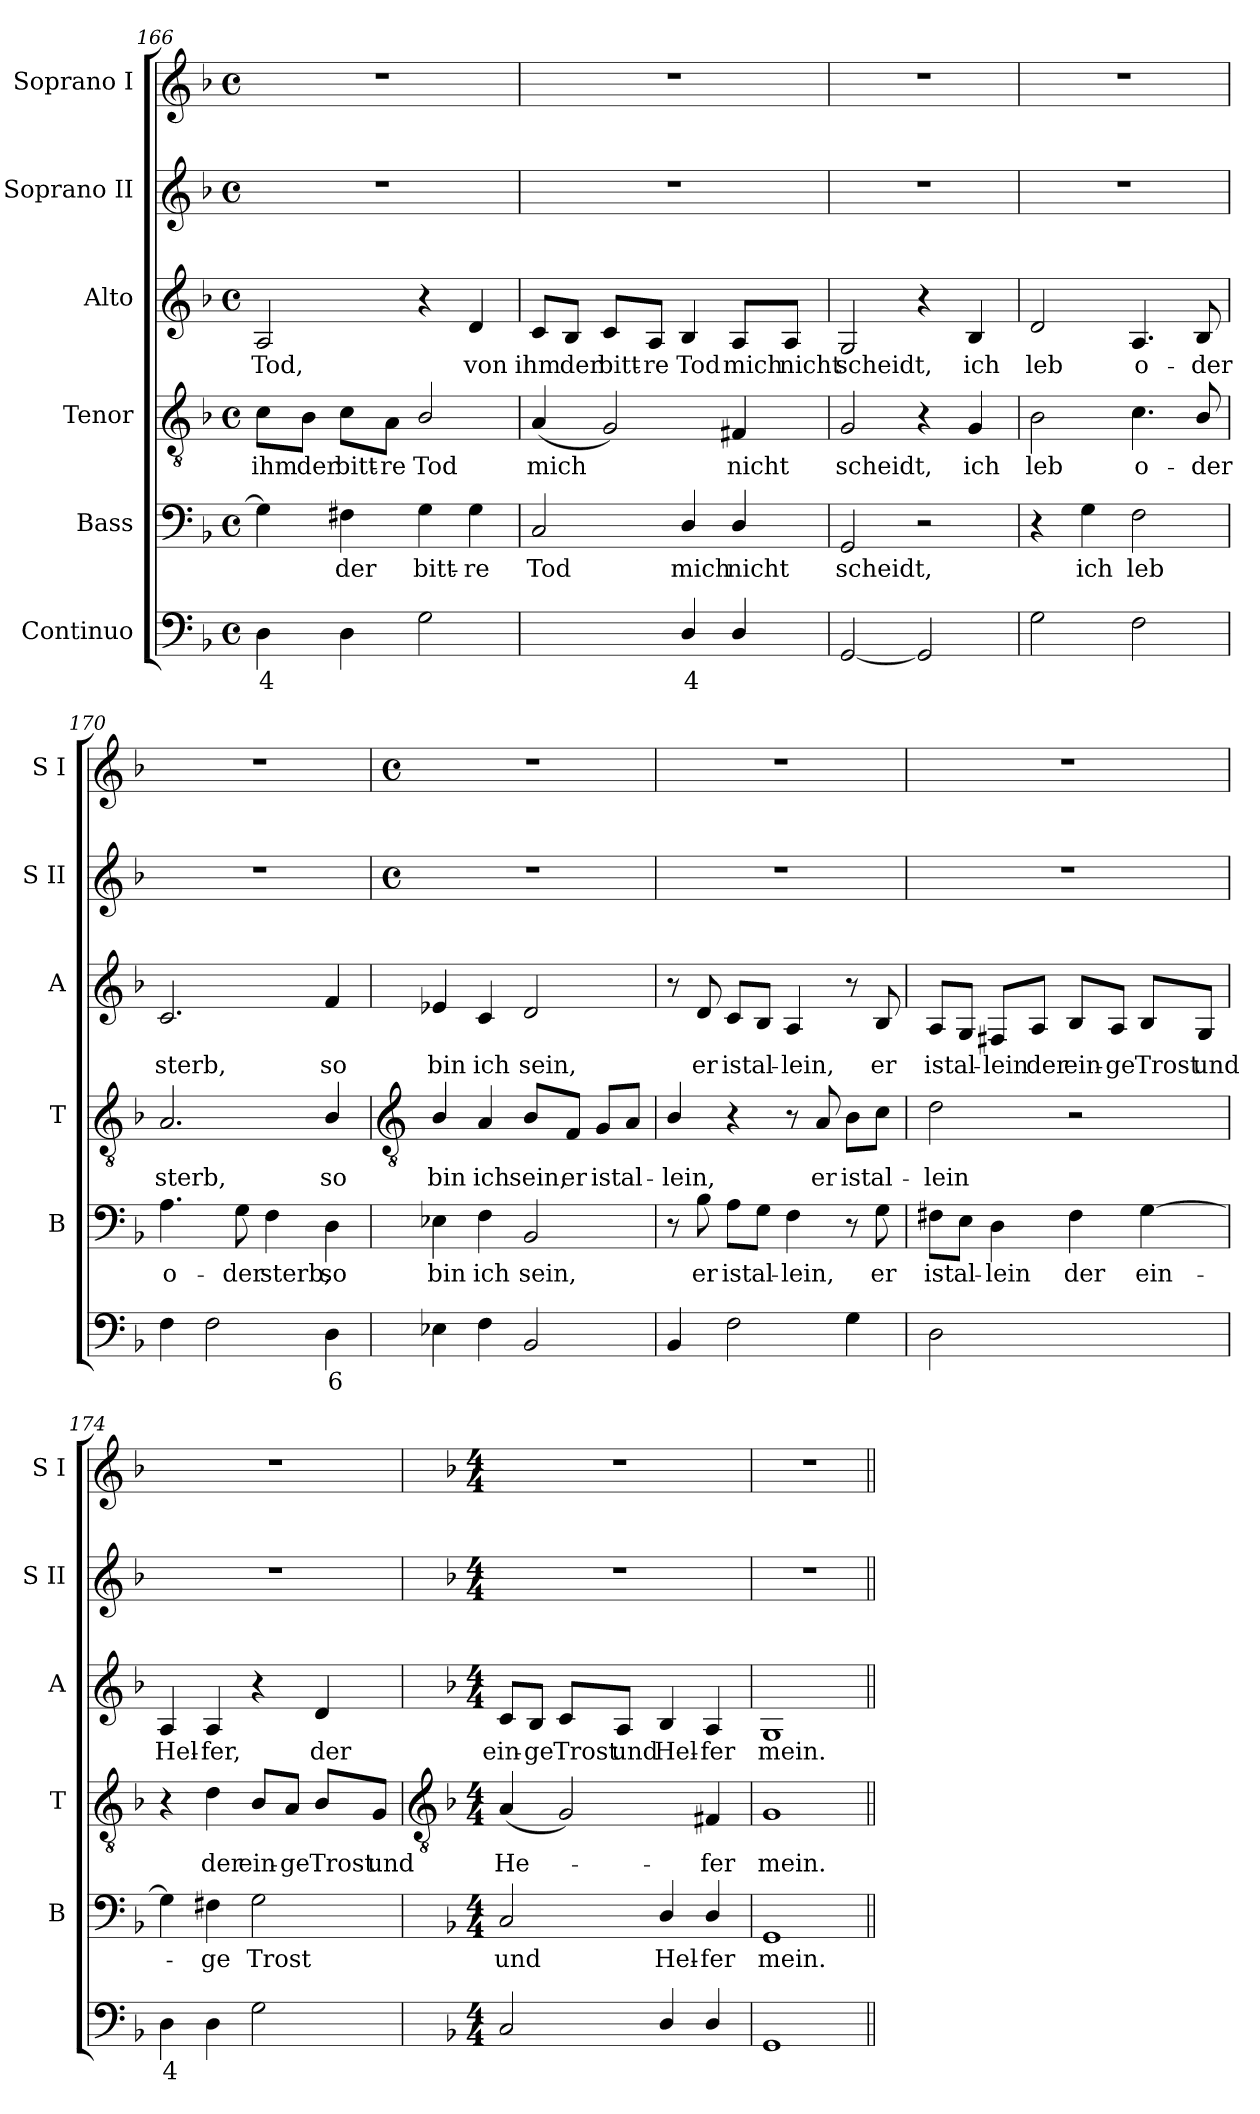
**kern	**text	**text	**kern	**text	**kern	**text	**kern	**text	**kern	**kern
*part6	*part6	*part6	*part5	*part5	*part4	*part4	*part3	*part3	*part2	*part1
*staff6	*staff6	*staff6	*staff5	*staff5	*staff4	*staff4	*staff3	*staff3	*staff2	*staff1
*I"Continuo	*	*	*I"Bass	*	*I"Tenor	*	*I"Alto	*	*I"Soprano II	*I"Soprano I
*	*	*	*I'B	*	*I'T	*	*I'A	*	*I'S II	*I'S I
!!LO:LB:g=z
*clefF4	*	*	*clefF4	*	*clefGv2	*	*clefG2	*	*clefG2	*clefG2
*k[b-]	*	*	*k[b-]	*	*k[b-]	*	*k[b-]	*	*k[b-]	*k[b-]
*F:	*	*	*F:	*	*F:	*	*F:	*	*F:	*F:
*M4/4	*	*	*M4/4	*	*M4/4	*	*M4/4	*	*M4/4	*M4/4
*met(c)	*	*	*met(c)	*	*met(c)	*	*met(c)	*	*met(c)	*met(c)
=166	=166	=166	=166	=166	=166	=166	=166	=166	=166	=166
!	!LO:LY:b	!	!	!	!	!LO:LY:b	!	!LO:LY:b	!	!
4D	4	.	4G]	.	8c\L	ihm	2A	Tod,	1r	1r
!	!	!	!	!	!	!LO:LY:b	!	!	!	!
.	.	.	.	.	8B-\J	der	.	.	.	.
!	!	!	!	!LO:LY:b	!	!LO:LY:b	!	!	!	!
4D	.	.	4F#X	der	8c\L	bitt-	.	.	.	.
!	!	!	!	!	!	!LO:LY:b	!	!	!	!
.	.	.	.	.	8A\J	-re	.	.	.	.
!	!	!	!	!LO:LY:b	!	!LO:LY:b	!	!	!	!
2G	.	.	4G	bitt-	2B-/	Tod	4r	.	.	.
!	!	!	!	!LO:LY:b	!	!	!	!LO:LY:b	!	!
.	.	.	4G	-re	.	.	4d	von	.	.
=167	=167	=167	=167	=167	=167	=167	=167	=167	=167	=167
!	!LO:LY:b	!	!	!LO:LY:b	!	!LO:LY:b	!	!LO:LY:b	!	!
[4Cyy	6	.	2C	Tod	(<4A	mich	8c/L	ihm	1r	1r
!	!	!	!	!	!	!	!	!LO:LY:b	!	!
.	.	.	.	.	.	.	8B-/J	der	.	.
!	!	!LO:LY:b	!	!	!	!	!	!LO:LY:b	!	!
4Cyy]	.	5	.	.	2G)	.	8c/L	bitt-	.	.
!	!	!	!	!	!	!	!	!LO:LY:b	!	!
.	.	.	.	.	.	.	8A/J	-re	.	.
!	!LO:LY:b	!	!	!LO:LY:b	!	!	!	!LO:LY:b	!	!
4D/	4	.	4D/	mich	.	.	4B-	Tod	.	.
!	!	!	!	!LO:LY:b	!	!LO:LY:b	!	!LO:LY:b	!	!
4D/	.	.	4D/	nicht	4F#X	nicht	8A/L	mich	.	.
!	!	!	!	!	!	!	!	!LO:LY:b	!	!
.	.	.	.	.	.	.	8A/J	nicht	.	.
=168	=168	=168	=168	=168	=168	=168	=168	=168	=168	=168
!	!	!	!	!LO:LY:b	!	!LO:LY:b	!	!LO:LY:b	!	!
[2GG	.	.	2GG	scheidt,	2G	scheidt,	2G	scheidt,	1r	1r
2GG]	.	.	2r	.	4r	.	4r	.	.	.
!	!	!	!	!	!	!LO:LY:b	!	!LO:LY:b	!	!
.	.	.	.	.	4G	ich	4B-	ich	.	.
=169	=169	=169	=169	=169	=169	=169	=169	=169	=169	=169
!	!	!	!	!	!	!LO:LY:b	!	!LO:LY:b	!	!
2G	.	.	4r	.	2B-	leb	2d	leb	1r	1r
!	!	!	!	!LO:LY:b	!	!	!	!	!	!
.	.	.	4G	ich	.	.	.	.	.	.
!	!	!	!	!LO:LY:b	!	!LO:LY:b	!	!LO:LY:b	!	!
2F	.	.	2F	leb	4.c	o-	4.A	o-	.	.
!	!	!	!	!	!	!LO:LY:b	!	!LO:LY:b	!	!
.	.	.	.	.	8B-/	-der	8B-	-der	.	.
=170	=170	=170	=170	=170	=170	=170	=170	=170	=170	=170
!	!	!	!	!LO:LY:b	!	!LO:LY:b	!	!LO:LY:b	!	!
4F	.	.	4.A	o-	2.A	sterb,	2.c	sterb,	1r	1r
2F	.	.	.	.	.	.	.	.	.	.
!	!	!	!	!LO:LY:b	!	!	!	!	!	!
.	.	.	8G	-der	.	.	.	.	.	.
!	!	!	!	!LO:LY:b	!	!	!	!	!	!
.	.	.	4F	sterb,	.	.	.	.	.	.
!	!LO:LY:b	!	!	!LO:LY:b	!	!LO:LY:b	!	!LO:LY:b	!	!
4D	6	.	4D	so	4B-/	so	4f	so	.	.
!!LO:LB:g=z
=171	=171	=171	=171	=171	=171	=171	=171	=171	=171	=171
*	*	*	*	*	*clefGv2	*	*	*	*	*
*	*	*	*	*	*	*	*	*	*M4/4	*M4/4
*	*	*	*	*	*	*	*	*	*met(c)	*met(c)
!	!	!	!	!LO:LY:b	!	!LO:LY:b	!	!LO:LY:b	!	!
4E-X	.	.	4E-X	bin	4B-/	bin	4e-X	bin	1r	1r
!	!	!	!	!LO:LY:b	!	!LO:LY:b	!	!LO:LY:b	!	!
4F	.	.	4F	ich	4A	ich	4c	ich	.	.
!	!	!	!	!LO:LY:b	!	!LO:LY:b	!	!LO:LY:b	!	!
2BB-	.	.	2BB-	sein,	8B-/L	sein,	2d	sein,	.	.
!	!	!	!	!	!	!LO:LY:b	!	!	!	!
.	.	.	.	.	8F/J	er	.	.	.	.
!	!	!	!	!	!	!LO:LY:b	!	!	!	!
.	.	.	.	.	8G/L	ist	.	.	.	.
!	!	!	!	!	!	!LO:LY:b	!	!	!	!
.	.	.	.	.	8A/J	al-	.	.	.	.
=172	=172	=172	=172	=172	=172	=172	=172	=172	=172	=172
!	!	!	!	!	!	!LO:LY:b	!	!	!	!
4BB-	.	.	8r	.	4B-/	-lein,	8r	.	1r	1r
!	!	!	!	!LO:LY:b	!	!	!	!LO:LY:b	!	!
.	.	.	8B-	er	.	.	8d	er	.	.
!	!	!	!	!LO:LY:b	!	!	!	!LO:LY:b	!	!
2F	.	.	8A\L	ist	4r	.	8c/L	ist	.	.
!	!	!	!	!LO:LY:b	!	!	!	!LO:LY:b	!	!
.	.	.	8G\J	al-	.	.	8B-/J	al-	.	.
!	!	!	!	!LO:LY:b	!	!	!	!LO:LY:b	!	!
.	.	.	4F	-lein,	8r	.	4A	-lein,	.	.
!	!	!	!	!	!	!LO:LY:b	!	!	!	!
.	.	.	.	.	8A	er	.	.	.	.
!	!	!	!	!	!	!LO:LY:b	!	!	!	!
4G	.	.	8r	.	8B-\L	ist	8r	.	.	.
!	!	!	!	!LO:LY:b	!	!LO:LY:b	!	!LO:LY:b	!	!
.	.	.	8G	er	8c\J	al-	8B-	er	.	.
=173	=173	=173	=173	=173	=173	=173	=173	=173	=173	=173
!	!	!	!	!LO:LY:b	!	!LO:LY:b	!	!LO:LY:b	!	!
2D	.	.	8F#X\L	ist	2d	-lein	8A/L	ist	1r	1r
!	!	!	!	!LO:LY:b	!	!	!	!LO:LY:b	!	!
.	.	.	8E\J	al-	.	.	8G/J	al-	.	.
!	!	!	!	!LO:LY:b	!	!	!	!LO:LY:b	!	!
.	.	.	4D	-lein	.	.	8F#X/L	-lein	.	.
!	!	!	!	!	!	!	!	!LO:LY:b	!	!
.	.	.	.	.	.	.	8A/J	der	.	.
!	!LO:LY:b	!	!	!LO:LY:b	!	!	!	!LO:LY:b	!	!
[4Dyy	6	.	4F#	der	2r	.	8B-/L	ein-	.	.
!	!	!	!	!	!	!	!	!LO:LY:b	!	!
.	.	.	.	.	.	.	8A/J	-ge	.	.
!	!LO:LY:b	!LO:LY:b	!	!LO:LY:b	!	!	!	!LO:LY:b	!	!
4Dyy]	6	4	[4G	ein-	.	.	8B-/L	Trost	.	.
!	!	!	!	!	!	!	!	!LO:LY:b	!	!
.	.	.	.	.	.	.	8G/J	und	.	.
=174	=174	=174	=174	=174	=174	=174	=174	=174	=174	=174
!	!LO:LY:b	!	!	!	!	!	!	!LO:LY:b	!	!
4D	4	.	4G]	.	4r	.	4A	Hel-	1r	1r
!	!	!	!	!LO:LY:b	!	!LO:LY:b	!	!LO:LY:b	!	!
4D	.	.	4F#X	ge	4d	der	4A	-fer,	.	.
!	!	!	!	!LO:LY:b	!	!LO:LY:b	!	!	!	!
2G	.	.	2G	Trost	8B-/L	ein-	4r	.	.	.
!	!	!	!	!	!	!LO:LY:b	!	!	!	!
.	.	.	.	.	8A/J	-ge	.	.	.	.
!	!	!	!	!	!	!LO:LY:b	!	!LO:LY:b	!	!
.	.	.	.	.	8B-/L	Trost	4d	der	.	.
!	!	!	!	!	!	!LO:LY:b	!	!	!	!
.	.	.	.	.	8G/J	und	.	.	.	.
!!LO:LB:g=z
=175	=175	=175	=175	=175	=175	=175	=175	=175	=175	=175
*	*	*	*	*	*clefGv2	*	*	*	*	*
*	*	*	*	*	*	*	*	*	*k[b-]	*k[b-]
*	*	*	*	*	*	*	*	*	*F:	*F:
*M4/4	*	*	*M4/4	*	*M4/4	*	*M4/4	*	*M4/4	*M4/4
!	!	!	!	!LO:LY:b	!	!LO:LY:b	!	!LO:LY:b	!	!
2C	.	.	2C	und	(<4A	He-	8c/L	ein-	1r	1r
!	!	!	!	!	!	!	!	!LO:LY:b	!	!
.	.	.	.	.	.	.	8B-/J	-ge	.	.
!	!	!	!	!	!	!	!	!LO:LY:b	!	!
.	.	.	.	.	2G)	.	8c/L	Trost	.	.
!	!	!	!	!	!	!	!	!LO:LY:b	!	!
.	.	.	.	.	.	.	8A/J	und	.	.
!	!	!	!	!LO:LY:b	!	!	!	!LO:LY:b	!	!
4D/	.	.	4D/	Hel-	.	.	4B-	Hel-	.	.
!	!	!	!	!LO:LY:b	!	!LO:LY:b	!	!LO:LY:b	!	!
4D/	.	.	4D/	-fer	4F#X	fer	4A	-fer	.	.
=176	=176	=176	=176	=176	=176	=176	=176	=176	=176	=176
!	!	!	!	!LO:LY:b	!	!LO:LY:b	!	!LO:LY:b	!	!
1GG	.	.	1GG	mein.	1G	mein.	1G	mein.	1r	1r
=||	=||	=||	=||	=||	=||	=||	=||	=||	=||	=||
*-	*-	*-	*-	*-	*-	*-	*-	*-	*-	*-
